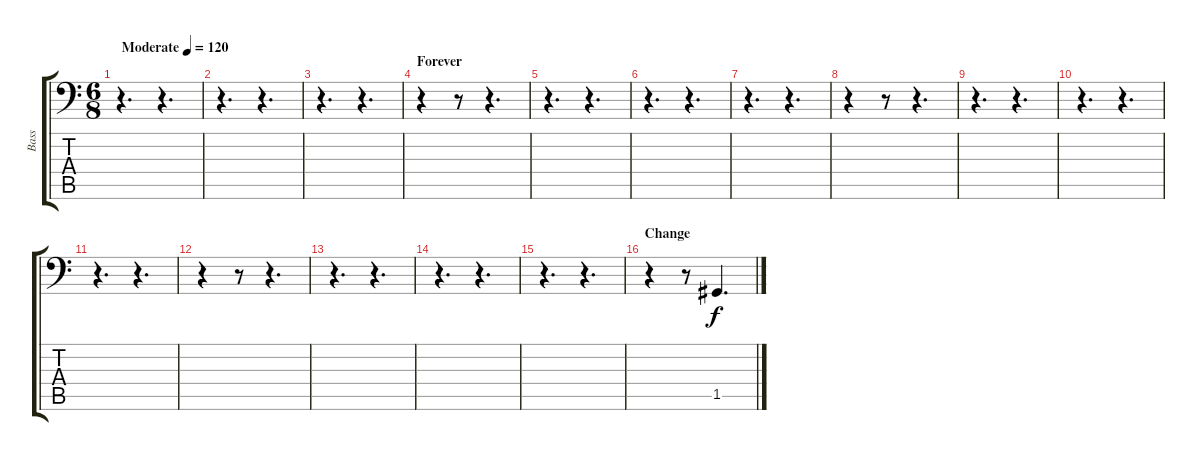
\track ("Bass" "Bass") {instrument fretlessbass}
\staff {score tabs}
\tuning (D3 A2 F2 C2 G1 D1) {hide}
\ts (6 8)
\tempo (120 "Moderate")
\clef f4
\ks c
r.4{d dy f instrument fretlessbass} r.4{d} |
r.4{d} r.4{d} |
r.4{d} r.4{d} |
\section ("" "Forever")
r.4 r.8 r.4{d} |
r.4{d} r.4{d} |
r.4{d} r.4{d} |
r.4{d} r.4{d} |
r.4 r.8 r.4{d} |
r.4{d} r.4{d} |
r.4{d} r.4{d} |
r.4{d} r.4{d} |
r.4 r.8 r.4{d} |
r.4{d} r.4{d} |
r.4{d} r.4{d} |
r.4{d} r.4{d} |
\section ("" "Change")
r.4 r.8 1.5.4{d}
